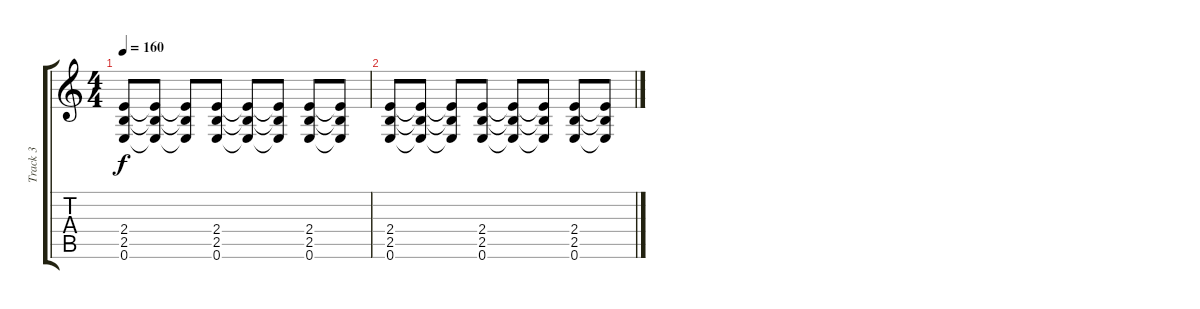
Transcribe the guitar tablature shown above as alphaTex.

\track ("Track 3" "Track 3") {instrument electricguitarclean}
\staff {score tabs}
\tuning (E4 B3 G3 D3 A2 E2) {hide}
\ts (4 4)
\tempo 160
\clef g2
\ks c
(2.4 2.5 0.6).8{dy f} (2.4{t} 2.5{t} 0.6{t}).8 (2.4{t} 2.5{t} 0.6{t}).8 (2.4 2.5 0.6).8 (2.4{t} 2.5{t} 0.6{t}).8 (2.4{t} 2.5{t} 0.6{t}).8 (2.4 2.5 0.6).8 (2.4{t} 2.5{t} 0.6{t}).8 |
(2.4 2.5 0.6).8 (2.4{t} 2.5{t} 0.6{t}).8 (2.4{t} 2.5{t} 0.6{t}).8 (2.4 2.5 0.6).8 (2.4{t} 2.5{t} 0.6{t}).8 (2.4{t} 2.5{t} 0.6{t}).8 (2.4 2.5 0.6).8 (2.4{t} 2.5{t} 0.6{t}).8
